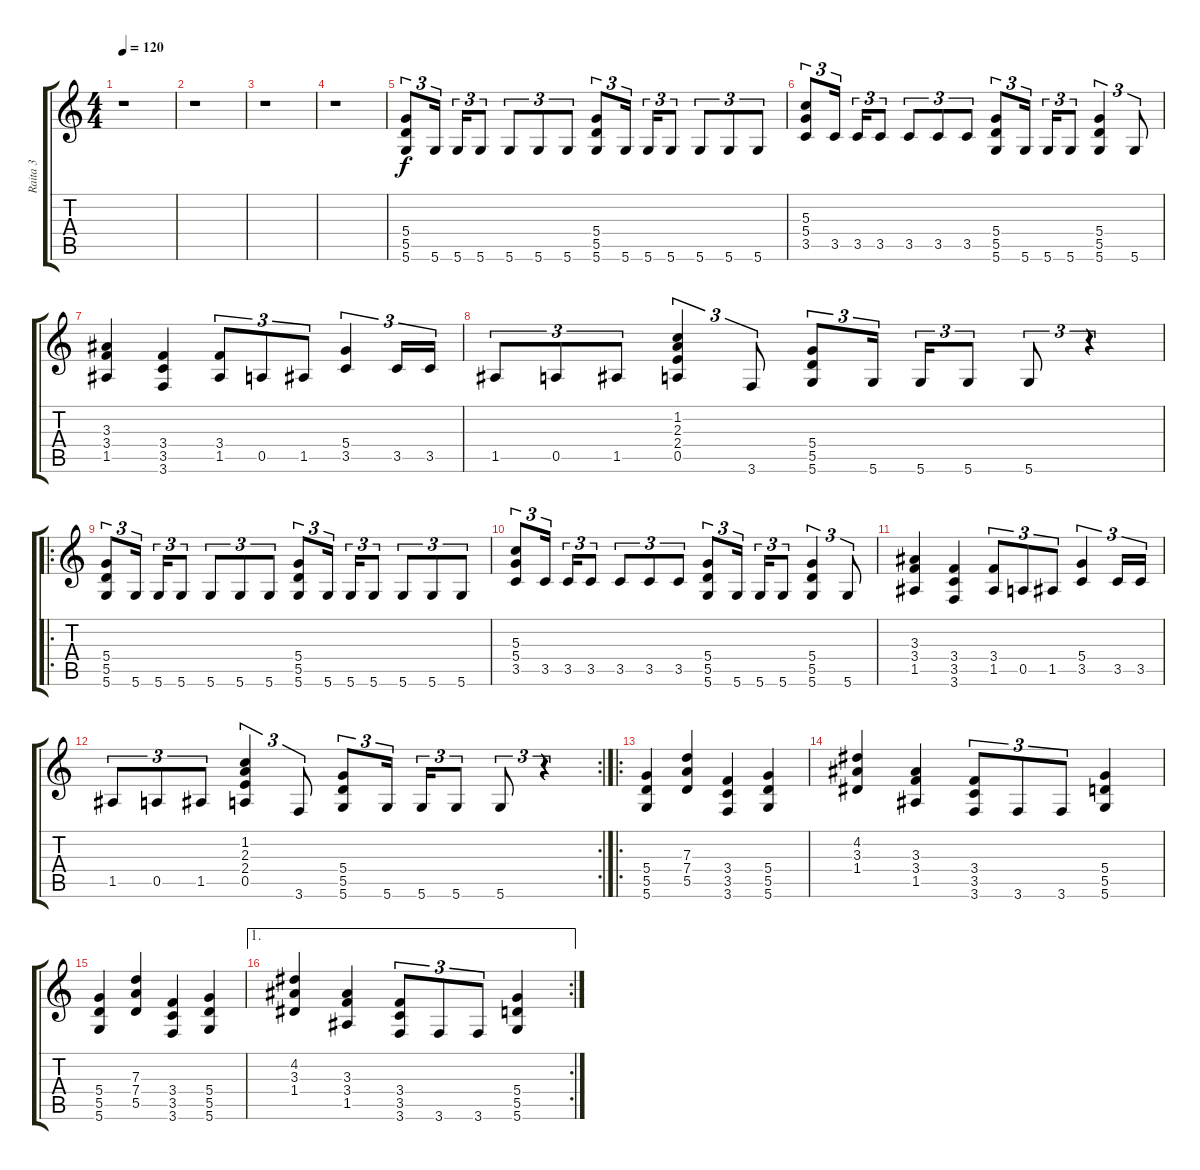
\track ("Raita 3" "Raita 3") {instrument distortionguitar}
\staff {score tabs}
\tuning (E4 B3 G3 D3 A2 D2) {hide}
\ts (4 4)
\tempo 120
\clef g2
\ks c
r.1{dy f instrument distortionguitar} |
r.1 |
r.1 |
r.1 |
(5.4 5.5 5.6).8{tu (3 2)} 5.6.16{tu (3 2)} 5.6.16{tu (3 2)} 5.6.8{tu (3 2)} 5.6.8{tu (3 2)} 5.6.8{tu (3 2)} 5.6.8{tu (3 2)} (5.4 5.5 5.6).8{tu (3 2)} 5.6.16{tu (3 2)} 5.6.16{tu (3 2)} 5.6.8{tu (3 2)} 5.6.8{tu (3 2)} 5.6.8{tu (3 2)} 5.6.8{tu (3 2)} |
(5.3 5.4 3.5).8{tu (3 2)} 3.5.16{tu (3 2)} 3.5.16{tu (3 2)} 3.5.8{tu (3 2)} 3.5.8{tu (3 2)} 3.5.8{tu (3 2)} 3.5.8{tu (3 2)} (5.4 5.5 5.6).8{tu (3 2)} 5.6.16{tu (3 2)} 5.6.16{tu (3 2)} 5.6.8{tu (3 2)} (5.4 5.5 5.6).4{tu (3 2)} 5.6.8{tu (3 2)} |
(3.3 3.4 1.5).4 (3.4 3.5 3.6).4 (3.4 1.5).8{tu (3 2)} 0.5.8{tu (3 2)} 1.5.8{tu (3 2)} (5.4 3.5).4{tu (3 2)} 3.5.16{tu (3 2)} 3.5.16{tu (3 2)} |
1.5.8{tu (3 2)} 0.5.8{tu (3 2)} 1.5.8{tu (3 2)} (1.2 2.3 2.4 0.5).4{tu (3 2)} 3.6.8{tu (3 2)} (5.4 5.5 5.6).8{tu (3 2)} 5.6.16{tu (3 2)} 5.6.16{tu (3 2)} 5.6.8{tu (3 2)} 5.6.8{tu (3 2)} r.4{tu (3 2)} |
\ro
(5.4 5.5 5.6).8{tu (3 2)} 5.6.16{tu (3 2)} 5.6.16{tu (3 2)} 5.6.8{tu (3 2)} 5.6.8{tu (3 2)} 5.6.8{tu (3 2)} 5.6.8{tu (3 2)} (5.4 5.5 5.6).8{tu (3 2)} 5.6.16{tu (3 2)} 5.6.16{tu (3 2)} 5.6.8{tu (3 2)} 5.6.8{tu (3 2)} 5.6.8{tu (3 2)} 5.6.8{tu (3 2)} |
(5.3 5.4 3.5).8{tu (3 2)} 3.5.16{tu (3 2)} 3.5.16{tu (3 2)} 3.5.8{tu (3 2)} 3.5.8{tu (3 2)} 3.5.8{tu (3 2)} 3.5.8{tu (3 2)} (5.4 5.5 5.6).8{tu (3 2)} 5.6.16{tu (3 2)} 5.6.16{tu (3 2)} 5.6.8{tu (3 2)} (5.4 5.5 5.6).4{tu (3 2)} 5.6.8{tu (3 2)} |
(3.3 3.4 1.5).4 (3.4 3.5 3.6).4 (3.4 1.5).8{tu (3 2)} 0.5.8{tu (3 2)} 1.5.8{tu (3 2)} (5.4 3.5).4{tu (3 2)} 3.5.16{tu (3 2)} 3.5.16{tu (3 2)} |
\rc 2
1.5.8{tu (3 2)} 0.5.8{tu (3 2)} 1.5.8{tu (3 2)} (1.2 2.3 2.4 0.5).4{tu (3 2)} 3.6.8{tu (3 2)} (5.4 5.5 5.6).8{tu (3 2)} 5.6.16{tu (3 2)} 5.6.16{tu (3 2)} 5.6.8{tu (3 2)} 5.6.8{tu (3 2)} r.4{tu (3 2)} |
\ro
(5.4 5.5 5.6).4 (7.3 7.4 5.5).4 (3.4 3.5 3.6).4 (5.4 5.5 5.6).4 |
(4.2 3.3 1.4).4 (3.3 3.4 1.5).4 (3.4 3.5 3.6).8{tu (3 2)} 3.6.8{tu (3 2)} 3.6.8{tu (3 2)} (5.4 5.5 5.6).4 |
(5.4 5.5 5.6).4 (7.3 7.4 5.5).4 (3.4 3.5 3.6).4 (5.4 5.5 5.6).4 |
\ae 1
\rc 2
(4.2 3.3 1.4).4 (3.3 3.4 1.5).4 (3.4 3.5 3.6).8{tu (3 2)} 3.6.8{tu (3 2)} 3.6.8{tu (3 2)} (5.4 5.5 5.6).4
